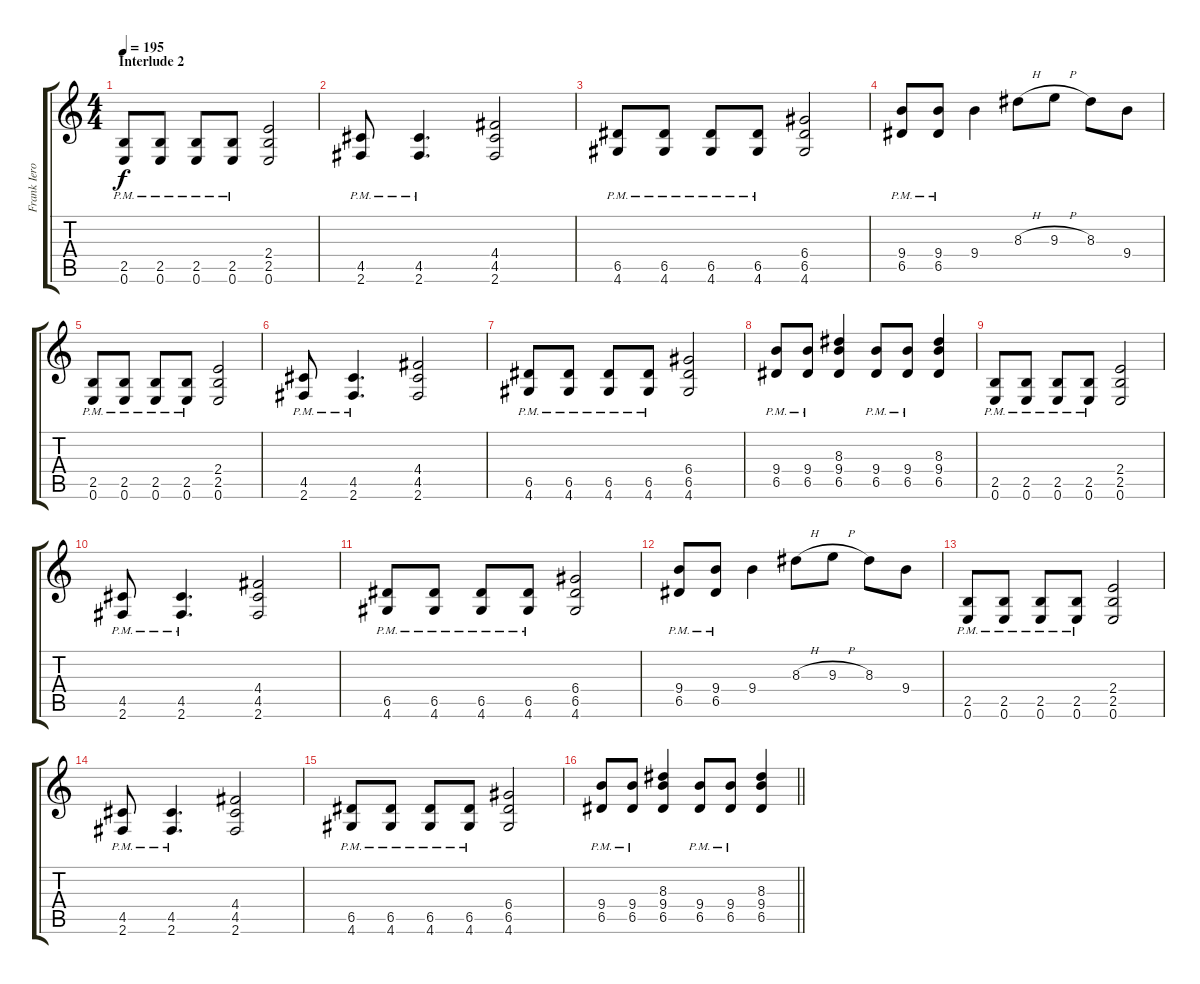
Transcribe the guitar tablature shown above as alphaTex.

\track ("Frank Iero" "Frank Iero") {instrument distortionguitar}
\staff {score tabs}
\tuning (E4 B3 G3 D3 A2 E2) {hide}
\ts (4 4)
\section ("" "Interlude 2")
\tempo 195
\clef g2
\ks c
(2.5{pm} 0.6{pm}).8{dy f} (2.5{pm} 0.6{pm}).8 (2.5{pm} 0.6{pm}).8 (2.5{pm} 0.6{pm}).8 (2.4 2.5 0.6).2 |
(4.5{pm} 2.6{pm}).8 (4.5{pm} 2.6{pm}).4{d} (4.4 4.5 2.6).2 |
(6.5{pm} 4.6{pm}).8 (6.5{pm} 4.6{pm}).8 (6.5{pm} 4.6{pm}).8 (6.5{pm} 4.6{pm}).8 (6.4 6.5 4.6).2 |
(9.4{pm} 6.5{pm}).8 (9.4{pm} 6.5{pm}).8 9.4.4 8.3{h}.8 9.3{h}.8 8.3.8 9.4.8 |
(2.5{pm} 0.6{pm}).8 (2.5{pm} 0.6{pm}).8 (2.5{pm} 0.6{pm}).8 (2.5{pm} 0.6{pm}).8 (2.4 2.5 0.6).2 |
(4.5{pm} 2.6{pm}).8 (4.5{pm} 2.6{pm}).4{d} (4.4 4.5 2.6).2 |
(6.5{pm} 4.6{pm}).8 (6.5{pm} 4.6{pm}).8 (6.5{pm} 4.6{pm}).8 (6.5{pm} 4.6{pm}).8 (6.4 6.5 4.6).2 |
(9.4{pm} 6.5{pm}).8 (9.4{pm} 6.5{pm}).8 (8.3 9.4 6.5).4 (9.4{pm} 6.5{pm}).8 (9.4{pm} 6.5{pm}).8 (8.3 9.4 6.5).4 |
(2.5{pm} 0.6{pm}).8 (2.5{pm} 0.6{pm}).8 (2.5{pm} 0.6{pm}).8 (2.5{pm} 0.6{pm}).8 (2.4 2.5 0.6).2 |
(4.5{pm} 2.6{pm}).8 (4.5{pm} 2.6{pm}).4{d} (4.4 4.5 2.6).2 |
(6.5{pm} 4.6{pm}).8 (6.5{pm} 4.6{pm}).8 (6.5{pm} 4.6{pm}).8 (6.5{pm} 4.6{pm}).8 (6.4 6.5 4.6).2 |
(9.4{pm} 6.5{pm}).8 (9.4{pm} 6.5{pm}).8 9.4.4 8.3{h}.8 9.3{h}.8 8.3.8 9.4.8 |
(2.5{pm} 0.6{pm}).8 (2.5{pm} 0.6{pm}).8 (2.5{pm} 0.6{pm}).8 (2.5{pm} 0.6{pm}).8 (2.4 2.5 0.6).2 |
(4.5{pm} 2.6{pm}).8 (4.5{pm} 2.6{pm}).4{d} (4.4 4.5 2.6).2 |
(6.5{pm} 4.6{pm}).8 (6.5{pm} 4.6{pm}).8 (6.5{pm} 4.6{pm}).8 (6.5{pm} 4.6{pm}).8 (6.4 6.5 4.6).2 |
\barLineRight lightlight
(9.4{pm} 6.5{pm}).8 (9.4{pm} 6.5{pm}).8 (8.3 9.4 6.5).4 (9.4{pm} 6.5{pm}).8 (9.4{pm} 6.5{pm}).8 (8.3 9.4 6.5).4
